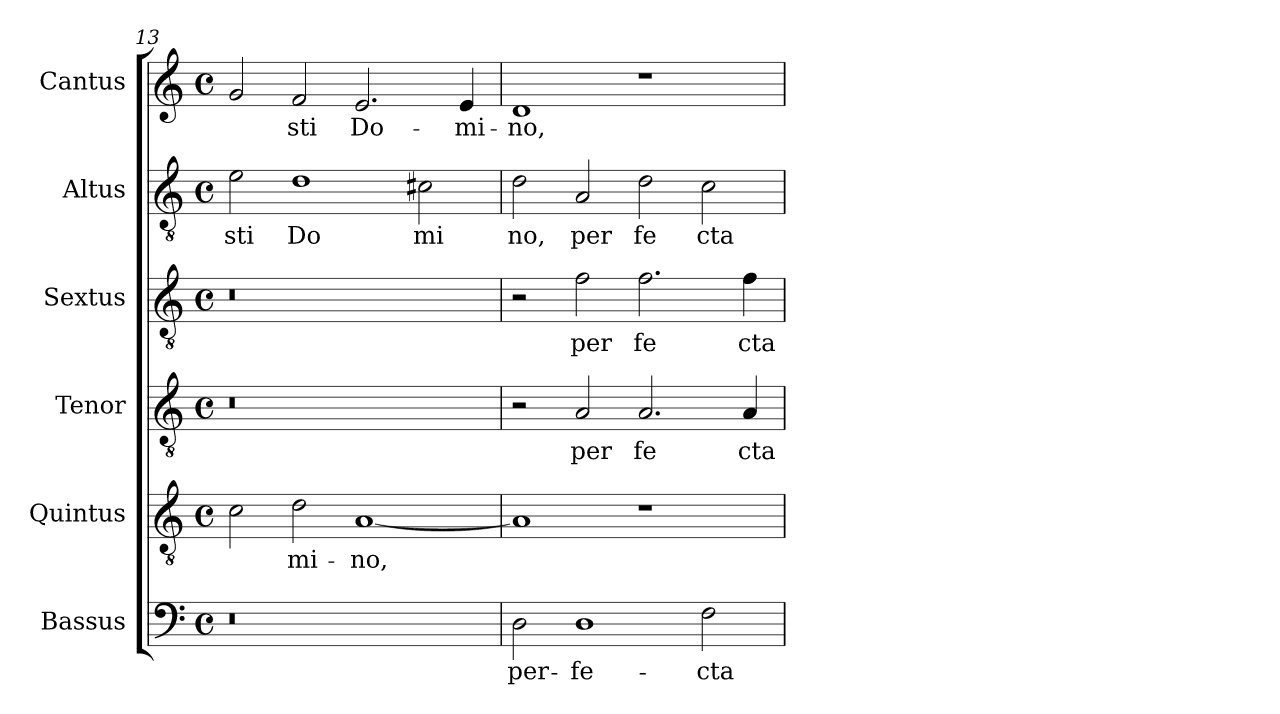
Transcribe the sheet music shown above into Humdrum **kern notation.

**kern	**text	**kern	**text	**kern	**text	**kern	**text	**kern	**text	**kern	**text
*part6	*part6	*part5	*part5	*part4	*part4	*part3	*part3	*part2	*part2	*part1	*part1
*staff6	*staff6	*staff5	*staff5	*staff4	*staff4	*staff3	*staff3	*staff2	*staff2	*staff1	*staff1
*I"Bassus	*	*I"Quintus	*	*I"Tenor	*	*I"Sextus	*	*I"Altus	*	*I"Cantus	*
*clefF4	*	*clefGv2	*	*clefGv2	*	*clefGv2	*	*clefGv2	*	*clefG2	*
*M4/4	*	*M4/4	*	*M4/4	*	*M4/4	*	*M4/4	*	*M4/4	*
*met(c)	*	*met(c)	*	*met(c)	*	*met(c)	*	*met(c)	*	*met(c)	*
=13	=13	=13	=13	=13	=13	=13	=13	=13	=13	=13	=13
!	!	!	!	!	!	!	!	!	!LO:LY:b:cj	!	!
0r	.	2c\	.	0r	.	0r	.	2e\	sti	2g/	.
!	!	!	!LO:LY:b:cj	!	!	!	!	!	!LO:LY:b:cj	!	!LO:LY:b:cj
.	.	2d\	-mi-	.	.	.	.	1d	Do	2f/	-sti
!	!	!	!LO:LY:b:cj	!	!	!	!	!	!	!	!LO:LY:b:cj
.	.	[<1A	-no,	.	.	.	.	.	.	2.e/	Do-
!	!	!	!	!	!	!	!	!	!LO:LY:b:cj	!	!
.	.	.	.	.	.	.	.	2c#X\	mi	.	.
!	!	!	!	!	!	!	!	!	!	!	!LO:LY:b:cj
.	.	.	.	.	.	.	.	.	.	4e/	-mi-
=14	=14	=14	=14	=14	=14	=14	=14	=14	=14	=14	=14
!	!LO:LY:b:cj	!	!	!	!	!	!	!	!LO:LY:b:cj	!	!LO:LY:b:cj
2D\	per-	1A]	.	2r	.	2r	.	2d\	no,	1d	-no,
!	!LO:LY:b:cj	!	!	!	!LO:LY:b:cj	!	!LO:LY:b:cj	!	!LO:LY:b:cj	!	!
1D	-fe-	.	.	2A/	per	2f\	per	2A/	per	.	.
!	!	!	!	!	!LO:LY:b:cj	!	!LO:LY:b:cj	!	!LO:LY:b:cj	!	!
.	.	1r	.	2.A/	fe	2.f\	fe	2d\	fe	1r	.
!	!LO:LY:b:cj	!	!	!	!	!	!	!	!LO:LY:b:cj	!	!
2F\	-cta	.	.	.	.	.	.	2c\	cta	.	.
!	!	!	!	!	!LO:LY:b:cj	!	!LO:LY:b:cj	!	!	!	!
.	.	.	.	4A/	cta	4f\	cta	.	.	.	.
=	=	=	=	=	=	=	=	=	=	=	=
*-	*-	*-	*-	*-	*-	*-	*-	*-	*-	*-	*-
